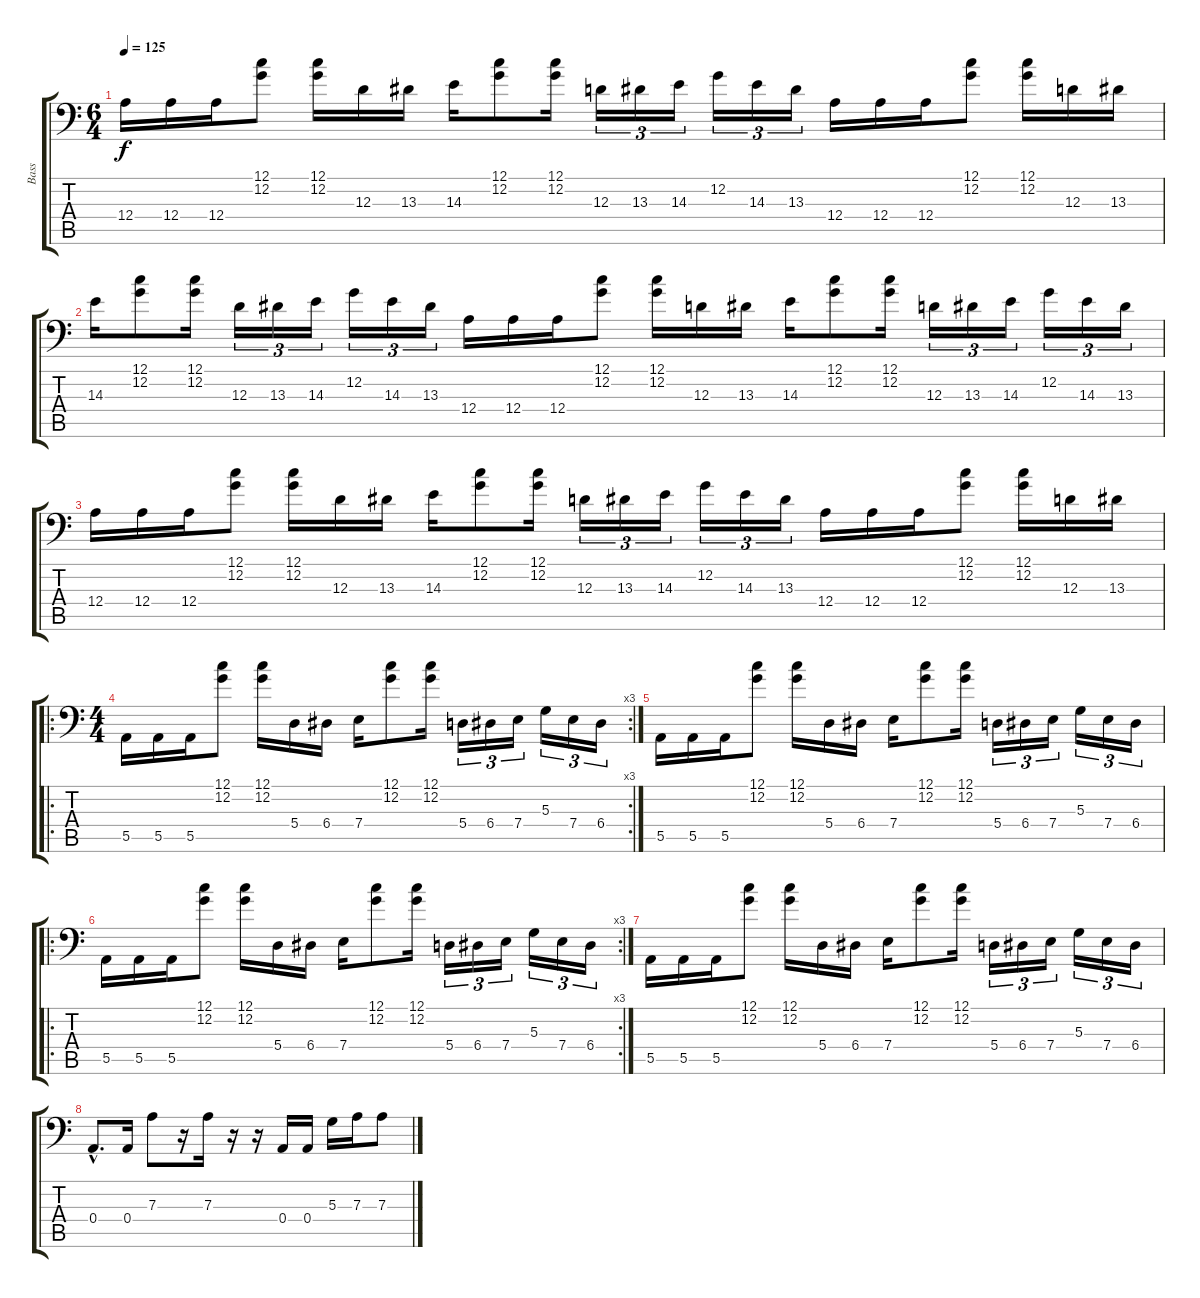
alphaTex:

\track ("Bass" "Bass") {instrument electricbassfinger}
\staff {score tabs}
\tuning (C3 G2 D2 A1 E1 B0) {hide}
\ts (6 4)
\tempo 125
\clef f4
\ks c
12.4.16{dy f} 12.4.16 12.4.16 (12.1 12.2).8 (12.1 12.2).16 12.3.16 13.3.16 14.3.16 (12.1 12.2).8 (12.1 12.2).16 12.3.16{tu (3 2)} 13.3.16{tu (3 2)} 14.3.16{tu (3 2)} 12.2.16{tu (3 2)} 14.3.16{tu (3 2)} 13.3.16{tu (3 2)} 12.4.16 12.4.16 12.4.16 (12.1 12.2).8 (12.1 12.2).16 12.3.16 13.3.16 |
14.3.16 (12.1 12.2).8 (12.1 12.2).16 12.3.16{tu (3 2)} 13.3.16{tu (3 2)} 14.3.16{tu (3 2)} 12.2.16{tu (3 2)} 14.3.16{tu (3 2)} 13.3.16{tu (3 2)} 12.4.16 12.4.16 12.4.16 (12.1 12.2).8 (12.1 12.2).16 12.3.16 13.3.16 14.3.16 (12.1 12.2).8 (12.1 12.2).16 12.3.16{tu (3 2)} 13.3.16{tu (3 2)} 14.3.16{tu (3 2)} 12.2.16{tu (3 2)} 14.3.16{tu (3 2)} 13.3.16{tu (3 2)} |
12.4.16 12.4.16 12.4.16 (12.1 12.2).8 (12.1 12.2).16 12.3.16 13.3.16 14.3.16 (12.1 12.2).8 (12.1 12.2).16 12.3.16{tu (3 2)} 13.3.16{tu (3 2)} 14.3.16{tu (3 2)} 12.2.16{tu (3 2)} 14.3.16{tu (3 2)} 13.3.16{tu (3 2)} 12.4.16 12.4.16 12.4.16 (12.1 12.2).8 (12.1 12.2).16 12.3.16 13.3.16 |
\ro
\rc 3
\ts (4 4)
5.5.16 5.5.16 5.5.16 (12.1 12.2).8 (12.1 12.2).16 5.4.16 6.4.16 7.4.16 (12.1 12.2).8 (12.1 12.2).16 5.4.16{tu (3 2)} 6.4.16{tu (3 2)} 7.4.16{tu (3 2)} 5.3.16{tu (3 2)} 7.4.16{tu (3 2)} 6.4.16{tu (3 2)} |
5.5.16 5.5.16 5.5.16 (12.1 12.2).8 (12.1 12.2).16 5.4.16 6.4.16 7.4.16 (12.1 12.2).8 (12.1 12.2).16 5.4.16{tu (3 2)} 6.4.16{tu (3 2)} 7.4.16{tu (3 2)} 5.3.16{tu (3 2)} 7.4.16{tu (3 2)} 6.4.16{tu (3 2)} |
\ro
\rc 3
5.5.16 5.5.16 5.5.16 (12.1 12.2).8 (12.1 12.2).16 5.4.16 6.4.16 7.4.16 (12.1 12.2).8 (12.1 12.2).16 5.4.16{tu (3 2)} 6.4.16{tu (3 2)} 7.4.16{tu (3 2)} 5.3.16{tu (3 2)} 7.4.16{tu (3 2)} 6.4.16{tu (3 2)} |
5.5.16 5.5.16 5.5.16 (12.1 12.2).8 (12.1 12.2).16 5.4.16 6.4.16 7.4.16 (12.1 12.2).8 (12.1 12.2).16 5.4.16{tu (3 2)} 6.4.16{tu (3 2)} 7.4.16{tu (3 2)} 5.3.16{tu (3 2)} 7.4.16{tu (3 2)} 6.4.16{tu (3 2)} |
0.4{hac}.8{d instrument slapbass1} 0.4.16 7.3.8 r.16 7.3.16 r.16 r.16 0.4.16 0.4.16 5.3.16 7.3.16 7.3.8
